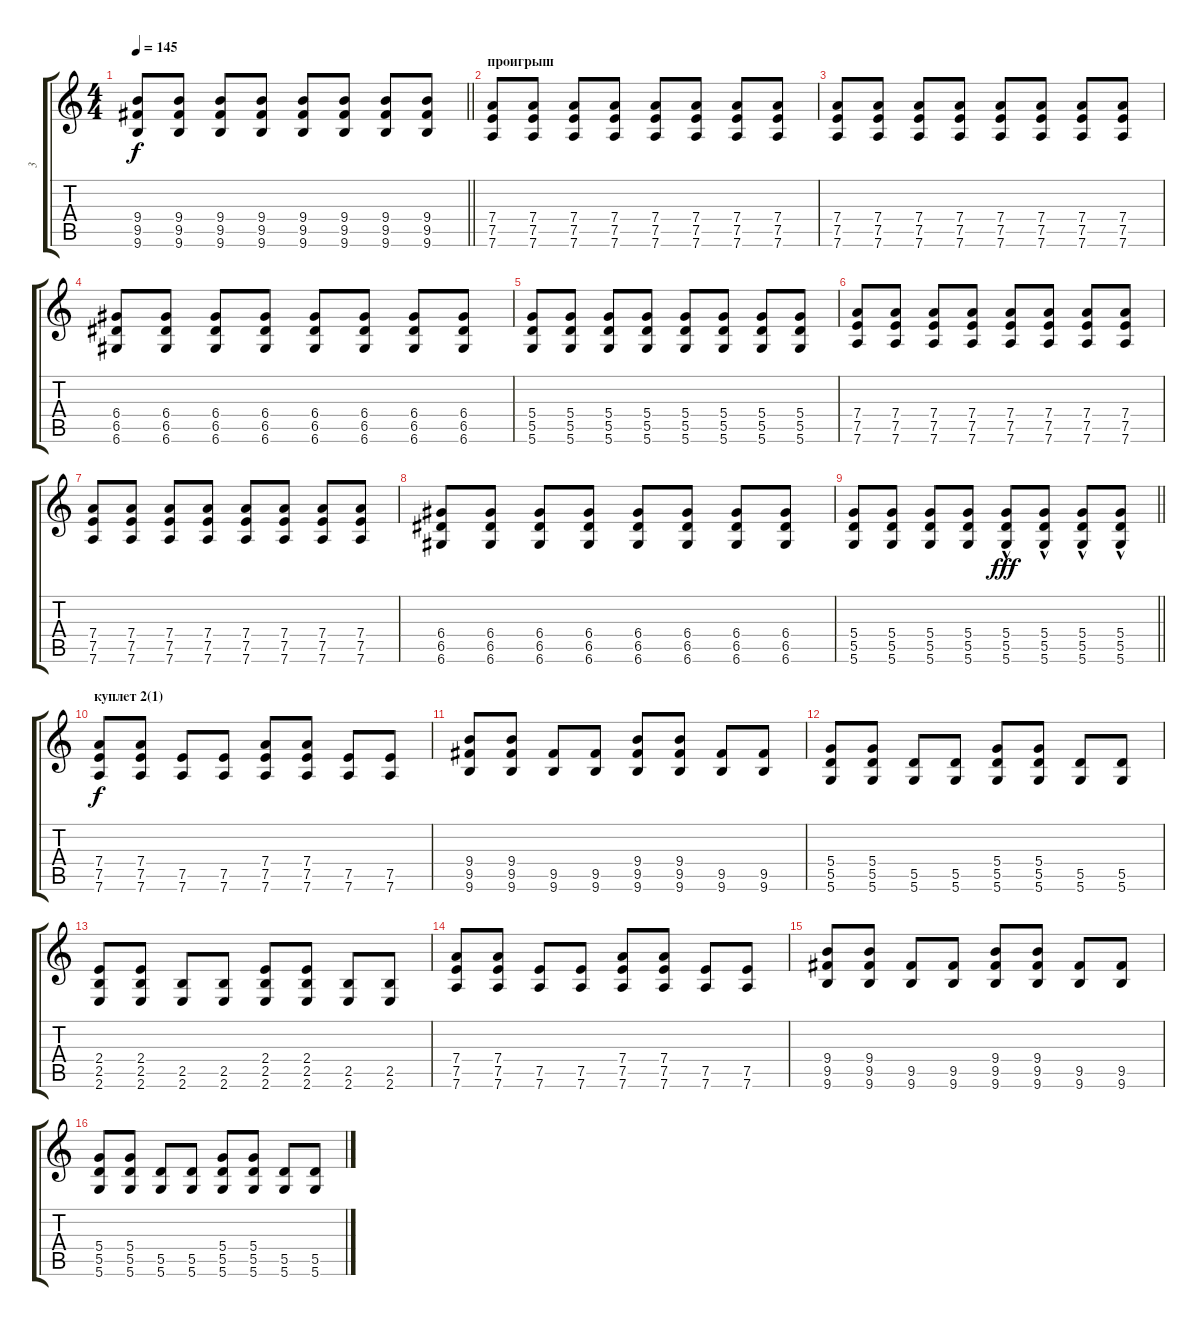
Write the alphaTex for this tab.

\track ("3" "3") {instrument distortionguitar}
\staff {score tabs}
\tuning (E4 B3 G3 D3 A2 D2) {hide}
\ts (4 4)
\tempo 145
\clef g2
\barLineRight lightlight
\ks c
(9.4 9.5 9.6).8{dy f} (9.4 9.5 9.6).8 (9.4 9.5 9.6).8 (9.4 9.5 9.6).8 (9.4 9.5 9.6).8 (9.4 9.5 9.6).8 (9.4 9.5 9.6).8 (9.4 9.5 9.6).8 |
\section ("" "проигрыш")
(7.4 7.5 7.6).8 (7.4 7.5 7.6).8 (7.4 7.5 7.6).8 (7.4 7.5 7.6).8 (7.4 7.5 7.6).8 (7.4 7.5 7.6).8 (7.4 7.5 7.6).8 (7.4 7.5 7.6).8 |
(7.4 7.5 7.6).8 (7.4 7.5 7.6).8 (7.4 7.5 7.6).8 (7.4 7.5 7.6).8 (7.4 7.5 7.6).8 (7.4 7.5 7.6).8 (7.4 7.5 7.6).8 (7.4 7.5 7.6).8 |
(6.4 6.5 6.6).8 (6.4 6.5 6.6).8 (6.4 6.5 6.6).8 (6.4 6.5 6.6).8 (6.4 6.5 6.6).8 (6.4 6.5 6.6).8 (6.4 6.5 6.6).8 (6.4 6.5 6.6).8 |
(5.4 5.5 5.6).8 (5.4 5.5 5.6).8 (5.4 5.5 5.6).8 (5.4 5.5 5.6).8 (5.4 5.5 5.6).8 (5.4 5.5 5.6).8 (5.4 5.5 5.6).8 (5.4 5.5 5.6).8 |
(7.4 7.5 7.6).8 (7.4 7.5 7.6).8 (7.4 7.5 7.6).8 (7.4 7.5 7.6).8 (7.4 7.5 7.6).8 (7.4 7.5 7.6).8 (7.4 7.5 7.6).8 (7.4 7.5 7.6).8 |
(7.4 7.5 7.6).8 (7.4 7.5 7.6).8 (7.4 7.5 7.6).8 (7.4 7.5 7.6).8 (7.4 7.5 7.6).8 (7.4 7.5 7.6).8 (7.4 7.5 7.6).8 (7.4 7.5 7.6).8 |
(6.4 6.5 6.6).8 (6.4 6.5 6.6).8 (6.4 6.5 6.6).8 (6.4 6.5 6.6).8 (6.4 6.5 6.6).8 (6.4 6.5 6.6).8 (6.4 6.5 6.6).8 (6.4 6.5 6.6).8 |
\barLineRight lightlight
(5.4 5.5 5.6).8 (5.4 5.5 5.6).8 (5.4 5.5 5.6).8 (5.4 5.5 5.6).8 (5.4{hac} 5.5{hac} 5.6{hac}).8{dy fff} (5.4{hac} 5.5{hac} 5.6{hac}).8 (5.4{hac} 5.5{hac} 5.6{hac}).8 (5.4{hac} 5.5{hac} 5.6{hac}).8 |
\section ("" "куплет 2(1)")
(7.4 7.5 7.6).8{dy f} (7.4 7.5 7.6).8 (7.5 7.6).8 (7.5 7.6).8 (7.4 7.5 7.6).8 (7.4 7.5 7.6).8 (7.5 7.6).8 (7.5 7.6).8 |
(9.4 9.5 9.6).8 (9.4 9.5 9.6).8 (9.5 9.6).8 (9.5 9.6).8 (9.4 9.5 9.6).8 (9.4 9.5 9.6).8 (9.5 9.6).8 (9.5 9.6).8 |
(5.4 5.5 5.6).8 (5.4 5.5 5.6).8 (5.5 5.6).8 (5.5 5.6).8 (5.4 5.5 5.6).8 (5.4 5.5 5.6).8 (5.5 5.6).8 (5.5 5.6).8 |
(2.4 2.5 2.6).8 (2.4 2.5 2.6).8 (2.5 2.6).8 (2.5 2.6).8 (2.4 2.5 2.6).8 (2.4 2.5 2.6).8 (2.5 2.6).8 (2.5 2.6).8 |
(7.4 7.5 7.6).8 (7.4 7.5 7.6).8 (7.5 7.6).8 (7.5 7.6).8 (7.4 7.5 7.6).8 (7.4 7.5 7.6).8 (7.5 7.6).8 (7.5 7.6).8 |
(9.4 9.5 9.6).8 (9.4 9.5 9.6).8 (9.5 9.6).8 (9.5 9.6).8 (9.4 9.5 9.6).8 (9.4 9.5 9.6).8 (9.5 9.6).8 (9.5 9.6).8 |
(5.4 5.5 5.6).8 (5.4 5.5 5.6).8 (5.5 5.6).8 (5.5 5.6).8 (5.4 5.5 5.6).8 (5.4 5.5 5.6).8 (5.5 5.6).8 (5.5 5.6).8
